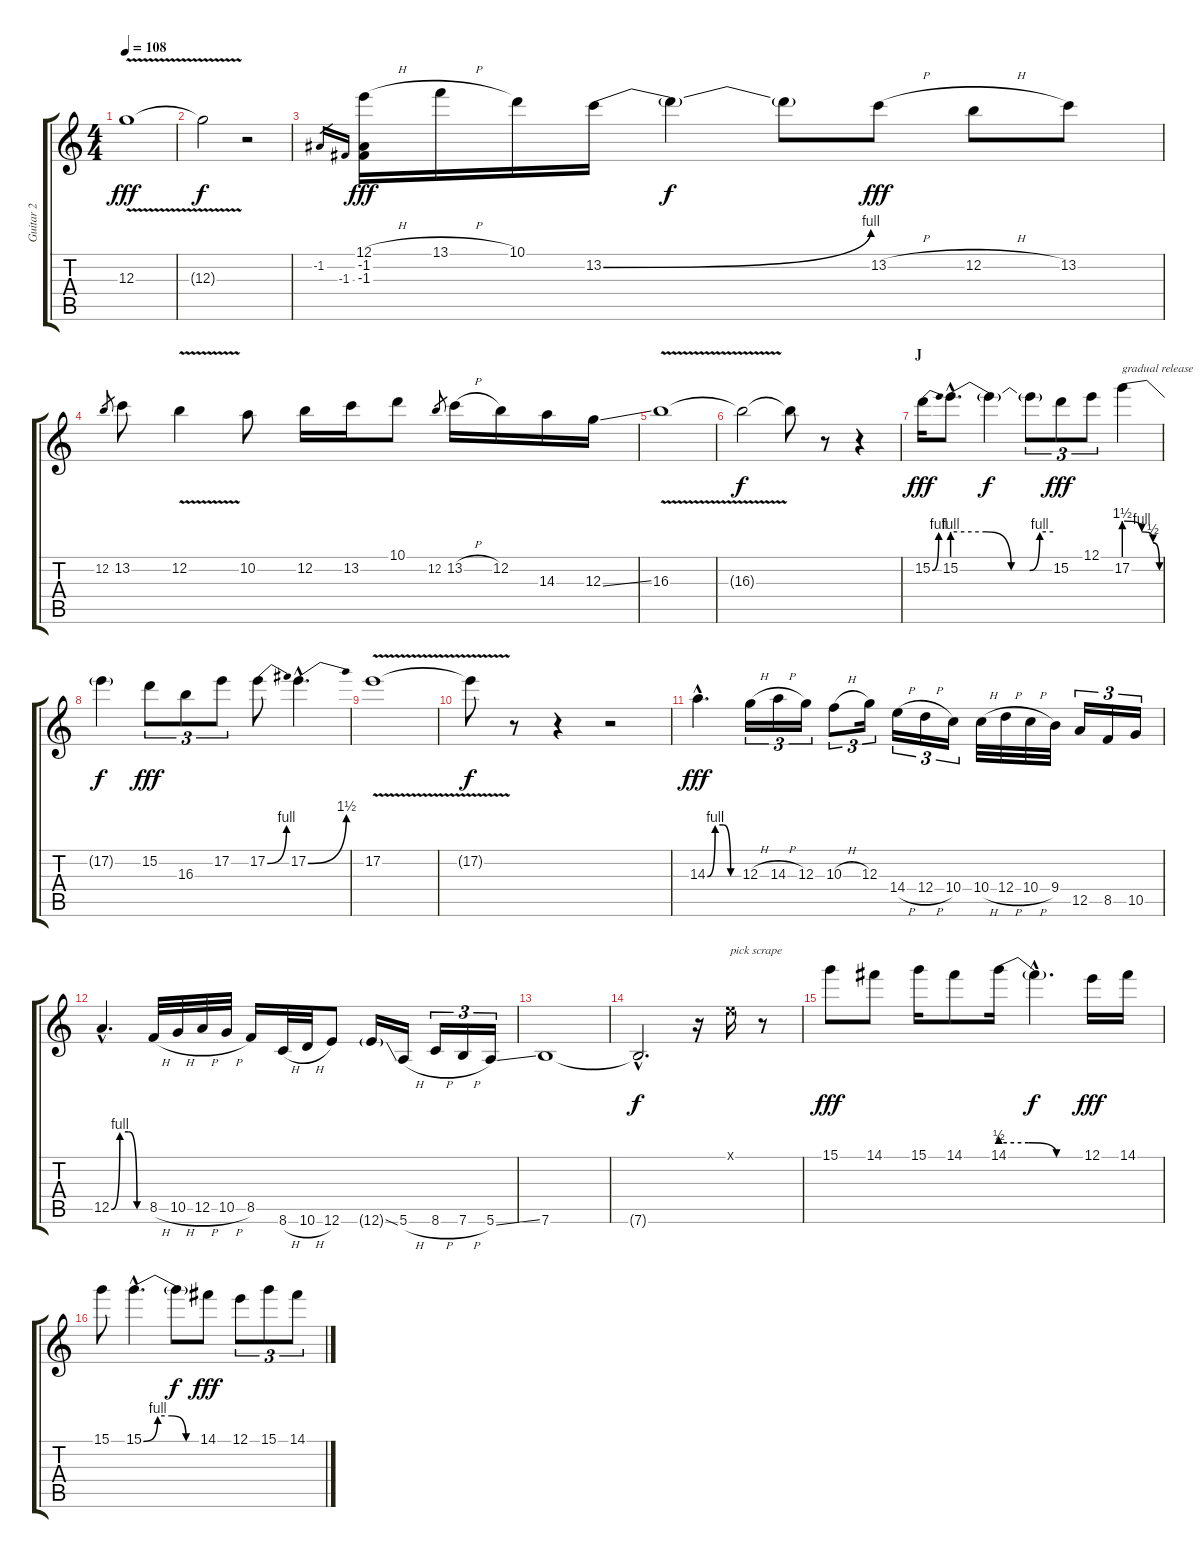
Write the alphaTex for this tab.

\track ("Guitar 2" "Guitar 2") {instrument overdrivenguitar}
\staff {score tabs}
\tuning (E4 B3 G3 D3 A2 E2) {hide}
\ts (4 4)
\tempo 108
\clef g2
\ks c
12.3{v}.1{dy fff} |
12.3{t}.2{dy f} r.2 |
-1.2.16{gr} -1.3.16{gr} (12.1{h} -1.2 -1.3).16{dy fff} 13.1{h}.16 10.1.16 13.2{be (bend 0 0 60 4)}.16 13.2{t}.4{dy f} 13.2{t}.8 13.2{h}.8{dy fff} 12.2{h}.8 13.2.8 |
12.2.8{gr} 13.2.8 12.2{v}.4 10.2.8 12.2.16 13.2.16 10.1.8 12.2.8{gr} 13.2{h}.16 12.2.16 14.3.16 12.3{ss}.16 |
16.3{v}.1 |
16.3{t}.2{dy f} 16.3{t}.8 r.8 r.4 |
\section ("" "J")
15.2{be (bend 0 0 60 4)}.16{dy fff} 15.2{be (custom 0 4 20 4 35 0 46 0 52 4 60 4) hac}.8{d} 15.2{t}.4{dy f} 15.2{t}.8{tu (3 2)} 15.2.8{tu (3 2) dy fff} 12.1.8{tu (3 2)} 17.2{be (custom 0 6 30 4 49 2 60 0)}.4{txt "gradual release"} |
17.2{t}.4{dy f} 15.2.8{tu (3 2) dy fff} 16.3.8{tu (3 2)} 17.2.8{tu (3 2)} 17.2{be (bend 0 0 60 4)}.8 17.2{be (bend 0 0 60 6) hac}.4{d} |
17.2{v}.1 |
17.2{t}.8{dy f} r.8 r.4 r.2 |
14.3{be (custom 0 0 15 4 30 4 45 0 60 0) hac}.4{d dy fff} 12.3{h}.16{tu (3 2)} 14.3{h}.16{tu (3 2)} 12.3.16{tu (3 2)} 10.3{h}.8{tu (3 2)} 12.3.16{tu (3 2)} 14.4{h}.16{tu (3 2)} 12.4{h}.16{tu (3 2)} 10.4.16{tu (3 2)} 10.4{h}.32 12.4{h}.32 10.4{h}.32 9.4.32 12.5.16{tu (3 2)} 8.5.16{tu (3 2)} 10.5.16{tu (3 2)} |
12.5{be (custom 0 0 15 4 30 4 45 0 60 0) hac}.4{d} 8.5{h}.32 10.5{h}.32 12.5{h}.32 10.5{h}.32 8.5.16 8.6{h}.32 10.6{h}.32 12.6.8 12.6{ss g}.16 5.6{h}.16 8.6{h}.16{tu (3 2)} 7.6{h}.16{tu (3 2)} 5.6{ss}.16{tu (3 2)} |
7.6.1 |
7.6{hac t}.2{d dy f} r.16 0.1{x}.16{txt "pick scrape"} r.8 |
15.1.8{dy fff} 14.1.8 15.1.16 14.1.8 14.1{be (custom 0 2 20 2 40 0 60 0)}.16 14.1{hac t}.4{d dy f} 12.1.16{dy fff} 14.1.16 |
15.1.8 15.1{be (custom 0 0 15 4 30 4 45 0 60 0) hac}.4{d} 15.1{t}.8{dy f} 14.1.8{dy fff} 12.1.8{tu (3 2)} 15.1.8{tu (3 2)} 14.1.8{tu (3 2)}
